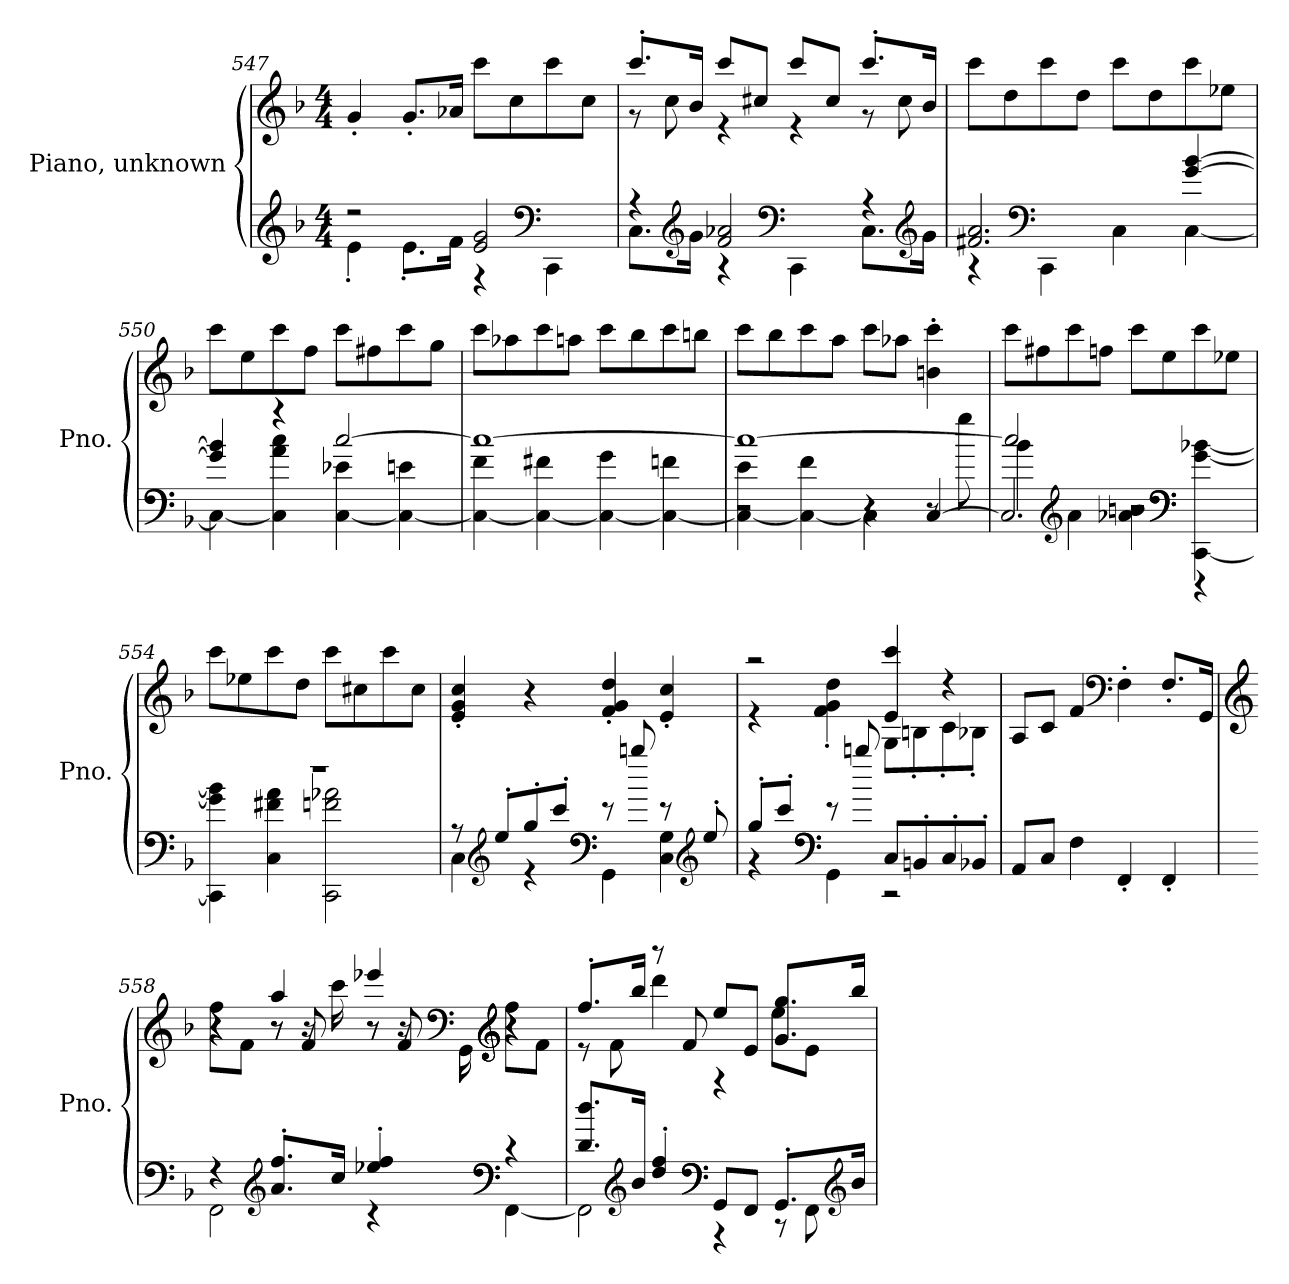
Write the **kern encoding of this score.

**kern	**kern
*part1	*part1
*staff2	*staff1
*I"Piano, unknown	*
*I'Pno.	*
*clefG2	*clefG2
*k[b-]	*k[b-]
*M4/4	*M4/4
=547	=547
*^	*
2r	4e'\	4g'/
.	8.e'\L	8.g'/L
.	16f\Jk	16a-X/Jk
2e/ 2g/	4r	8ccc\L
.	.	8cc\
*clefF4	*	*
.	4CC\	8ccc\
.	.	8cc\J
!!LO:PB:g=z
=548	=548	=548
*	*	*^
4r	8.C\L	8.ccc'/L	8r
.	.	.	8cc\
*clefG2	*	*	*
.	16g\Jk	16b-/Jk	.
2f/ 2a-X/	4r	8ccc/L	4r
.	.	8cc#X/J	.
*clefF4	*	*	*
.	4CC\	8ccc/L	4r
.	.	8cc#/J	.
4r	8.C\L	8.ccc'/L	8r
.	.	.	8cc#\
*clefG2	*	*	*
.	16g\Jk	16b-/Jk	.
*	*	*v	*v
=549	=549	=549
2.f#X/ 2.a/	4r	8ccc\L
.	.	8dd\
*clefF4	*	*
.	4CC\	8ccc\
.	.	8dd\J
.	4C\	8ccc\L
.	.	8dd\
[4g/ [4b-/	[4C\	8ccc\
.	.	8ee-X\J
=550	=550	=550
4g/] 4b-/]	4C\_	8ccc\L
.	.	8ee\
4r	4C\] 4a\ 4cc\	8ccc\
.	.	8ff\J
[2cc/	[4C\ 4e-X\	8ccc\L
.	.	8ff#X\
.	4C\_ 4en\	8ccc\
.	.	8gg\J
!!LO:LB:g=z
=551	=551	=551
1cc_	4C\_ 4f\	8ccc\L
.	.	8aa-X\
.	4C\_ 4f#X\	8ccc\
.	.	8aan\J
.	4C\_ 4g\	8ccc\L
.	.	8bb-\
.	4C\_ 4fn\	8ccc\
.	.	8bbn\J
=552	=552	=552
*	*^	*
1cc_	4C\_ 4e\	2r	8ccc\L
.	.	.	8bb-\
.	4C\_ 4f\	.	8ccc\
.	.	.	8aa\J
.	4C\]	4r	8ccc\L
.	.	.	8aa-X\J
.	8r	[4C/	4bn\' 4ccc\'
.	8gg\	.	.
=553	=553	=553	=553
2cc/]	4b-\	2.C/]	8ccc\L
.	.	.	8ff#X\
*clefG2	*	*	*
.	4a\	.	8ccc\
.	.	.	8ffn\J
2r	4a-X\ 4bn\	.	8ccc\L
.	.	.	8ee\
*clefF4	*	*	*
.	[4CC\ [4g\ [4b-X\	4r	8ccc\
.	.	.	8ee-X\J
*	*v	*v	*
!!LO:LB:g=z
=554	=554	=554
1r	4CC\] 4g\] 4b-\]	8ccc\L
.	.	8ee-X\
.	4C\ 4f#X\ 4a\	8ccc\
.	.	8dd\J
.	2CC\ 2fn\ 2a-X\	8ccc\L
.	.	8cc#X\
.	.	8ccc\
.	.	8cc#\J
=555	=555	=555
8r	4C\	4e/' 4g/' 4cc/'
*clefG2	*	*
8ee'/L	.	.
8gg'/	4r	4r
8ccc'/J	.	.
*clefF4	*	*
8r	4GG\	4f/' 4g/' 4dd/'
8bbn/	.	.
8r	4C\ 4G\	4e/' 4cc/'
*clefG2	*	*
8ee'/	.	.
=556	=556	=556
*	*	*^
8gg'/L	4r	2r	4r
8ccc'/J	.	.	.
*clefF4	*	*	*
8r	4GG\	.	4f\' 4g\' 4dd\'
8bbn/	.	.	.
8C/L	2r	4e/ 4ccc/	8G\L
8BBn'/	.	.	8Bn'\
8C'/	.	4r	8c'\
8BB-X'/J	.	.	8B-X'\J
*v	*v	*	*
*	*v	*v
!!LO:LB:g=z
=557	=557
8AA/L	8A/L
8C/J	8c/J
4F\	4f/
*	*clefF4
4FF'/	4F'\
4FF'/	8.F'/L
.	16GG/Jk
=558	=558
*	*clefG2
*^	*^
*	*	*	*^
4r	2FF\	4r	8ff\L	4r
.	.	.	8f\J	.
*clefG2	*	*	*	*
8.a/' 8.ff/'L	.	4aa/	8r	8r
.	.	.	16r	8f/
16cc/Jk	.	.	16ccc\	.
4ee-X/' 4ff/'	4r	4eee-X/	8r	8r
.	.	.	16r	8f/
*	*	*clefF4	*	*
.	.	.	16GG\	.
*clefF4	*	*clefG2	*	*
4r	[4FF\	4r	8ff\L	4r
.	.	.	8f\J	.
*	*	*	*v	*v
=559	=559	=559	=559
8.d/ 8.dd/L	2FF\]	8.ff'/L	8r
.	.	.	8f\
*clefG2	*	*	*
16b-/Jk	.	16bb-/Jk	.
4dd/' 4ff/'	.	8r	4ddd\
.	.	8f/	.
*clefF4	*	*	*
8GG/L	4r	8ee/L	4r
8FF/J	.	8e/J	.
8.GG'/L	8r	8.g/ 8.gg/L	8ee\L
.	8FF\	.	8e\J
*clefG2	*	*	*
16b-/Jk	.	16bb-/Jk	.
*v	*v	*	*
*	*v	*v
=	=
*-	*-
